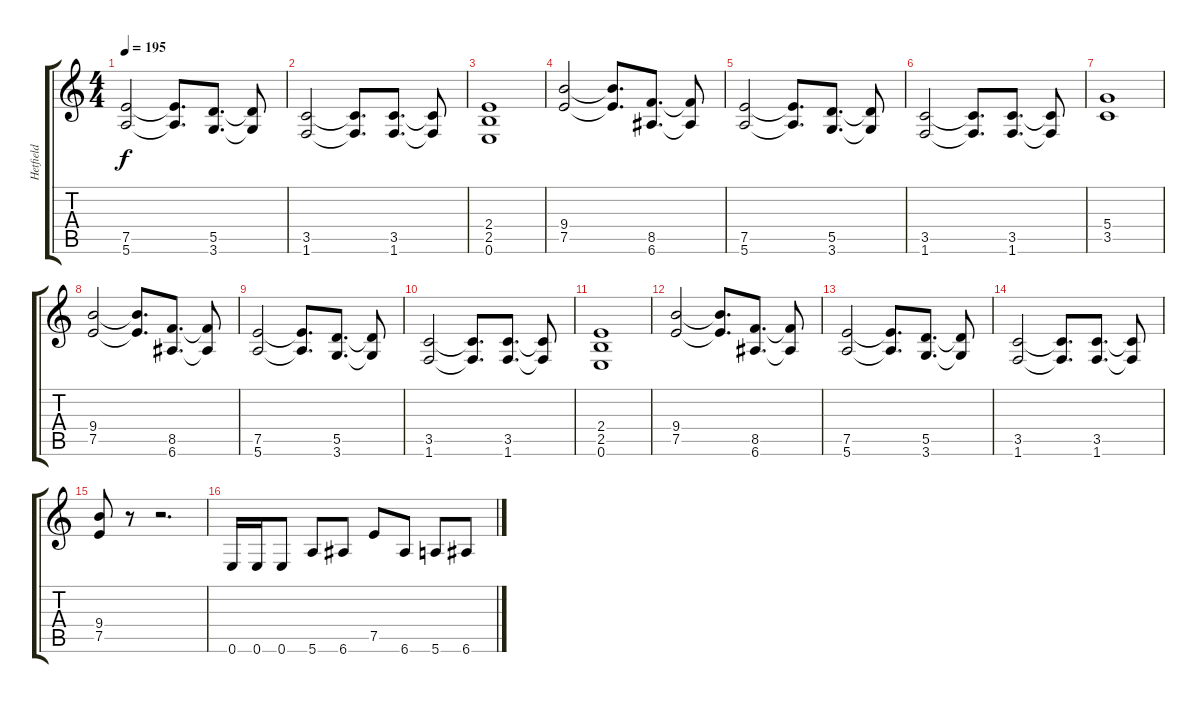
\track ("Hetfield" "Hetfield") {instrument electricguitarclean}
\staff {score tabs}
\tuning (E4 B3 G3 D3 A2 E2) {hide}
\ts (4 4)
\tempo 195
\clef g2
\ks c
(7.5 5.6).2{dy f} (7.5{t} 5.6{t}).8{d} (5.5 3.6).8{d} (5.5{t} 3.6{t}).8 |
(3.5 1.6).2 (3.5{t} 1.6{t}).8{d} (3.5 1.6).8{d} (3.5{t} 1.6{t}).8 |
(2.4 2.5 0.6).1 |
(9.4 7.5).2 (9.4{t} 7.5{t}).8{d} (8.5 6.6).8{d} (8.5{t} 6.6{t}).8 |
(7.5 5.6).2 (7.5{t} 5.6{t}).8{d} (5.5 3.6).8{d} (5.5{t} 3.6{t}).8 |
(3.5 1.6).2 (3.5{t} 1.6{t}).8{d} (3.5 1.6).8{d} (3.5{t} 1.6{t}).8 |
(5.4 3.5).1 |
(9.4 7.5).2 (9.4{t} 7.5{t}).8{d} (8.5 6.6).8{d} (8.5{t} 6.6{t}).8 |
(7.5 5.6).2 (7.5{t} 5.6{t}).8{d} (5.5 3.6).8{d} (5.5{t} 3.6{t}).8 |
(3.5 1.6).2 (3.5{t} 1.6{t}).8{d} (3.5 1.6).8{d} (3.5{t} 1.6{t}).8 |
(2.4 2.5 0.6).1 |
(9.4 7.5).2 (9.4{t} 7.5{t}).8{d} (8.5 6.6).8{d} (8.5{t} 6.6{t}).8 |
(7.5 5.6).2 (7.5{t} 5.6{t}).8{d} (5.5 3.6).8{d} (5.5{t} 3.6{t}).8 |
(3.5 1.6).2 (3.5{t} 1.6{t}).8{d} (3.5 1.6).8{d} (3.5{t} 1.6{t}).8 |
(9.4 7.5).8 r.8 r.2{d} |
0.6.16 0.6.16 0.6.8 5.6.8 6.6.8 7.5.8 6.6.8 5.6.8 6.6.8
